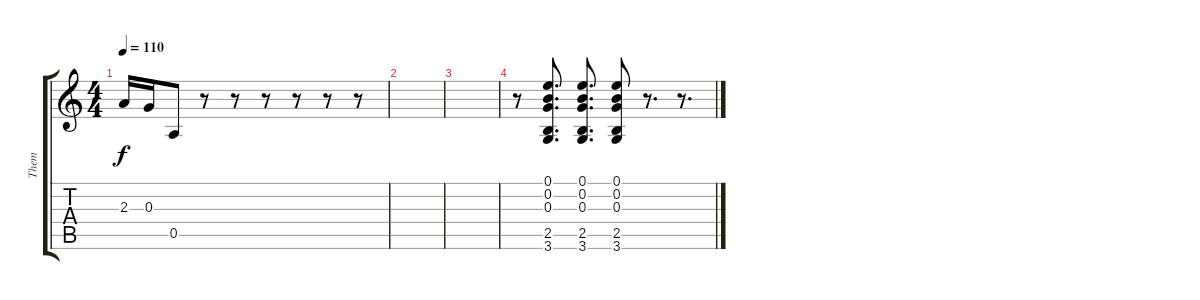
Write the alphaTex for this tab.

\track ("Them" "Them") {instrument acousticguitarsteel}
\staff {score tabs}
\tuning (E4 B3 G3 D3 A2 E2) {hide}
\ts (4 4)
\tempo 110
\clef g2
\ks c
2.3.16{dy f} 0.3.16 0.5.8 r.8 r.8 r.8 r.8 r.8 r.8 |
|
|
r.8 (0.1 0.2 0.3 2.5 3.6).8{d} (0.1 0.2 0.3 2.5 3.6).8{d} (0.1 0.2 0.3 2.5 3.6).8 r.8{d} r.8{d}
